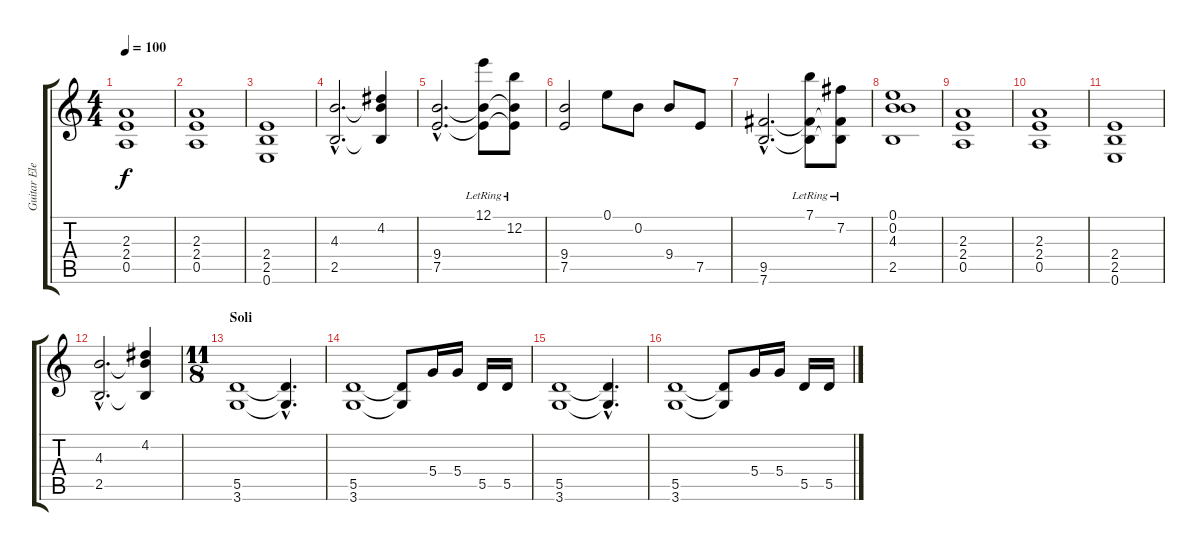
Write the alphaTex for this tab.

\track ("Guitar Eletric" "Guitar Ele") {instrument distortionguitar}
\staff {score tabs}
\tuning (E4 B3 G3 D3 A2 E2) {hide}
\ts (4 4)
\tempo 100
\clef g2
\ks c
(2.3 2.4 0.5).1{dy f} |
(2.3 2.4 0.5).1 |
(2.4 2.5 0.6).1 |
(4.3{hac} 2.5{hac}).2{d} (4.2 4.3{t} 2.5{t}).4 |
(9.4{hac} 7.5{hac}).2{d} (12.1{lr} 9.4{t} 7.5{t}).8 (12.2{lr} 9.4{t} 7.5{t}).8 |
(9.4 7.5).2 0.1.8 0.2.8 9.4.8 7.5.8 |
(9.5{hac} 7.6{hac}).2{d} (7.1{lr} 9.5{t} 7.6{t}).8 (7.2{lr} 9.5{t} 7.6{t}).8 |
(0.1 0.2 4.3 2.5).1 |
(2.3 2.4 0.5).1 |
(2.3 2.4 0.5).1 |
(2.4 2.5 0.6).1 |
(4.3{hac} 2.5{hac}).2{d} (4.2 4.3{t} 2.5{t}).4 |
\ts (11 8)
\section ("" "Soli")
(5.5 3.6).1 (5.5{hac t} 3.6{hac t}).4{d} |
(5.5 3.6).1 (5.5{t} 3.6{t}).8 5.4.16 5.4.16 5.5.16 5.5.16 |
(5.5 3.6).1 (5.5{hac t} 3.6{hac t}).4{d} |
(5.5 3.6).1 (5.5{t} 3.6{t}).8 5.4.16 5.4.16 5.5.16 5.5.16
